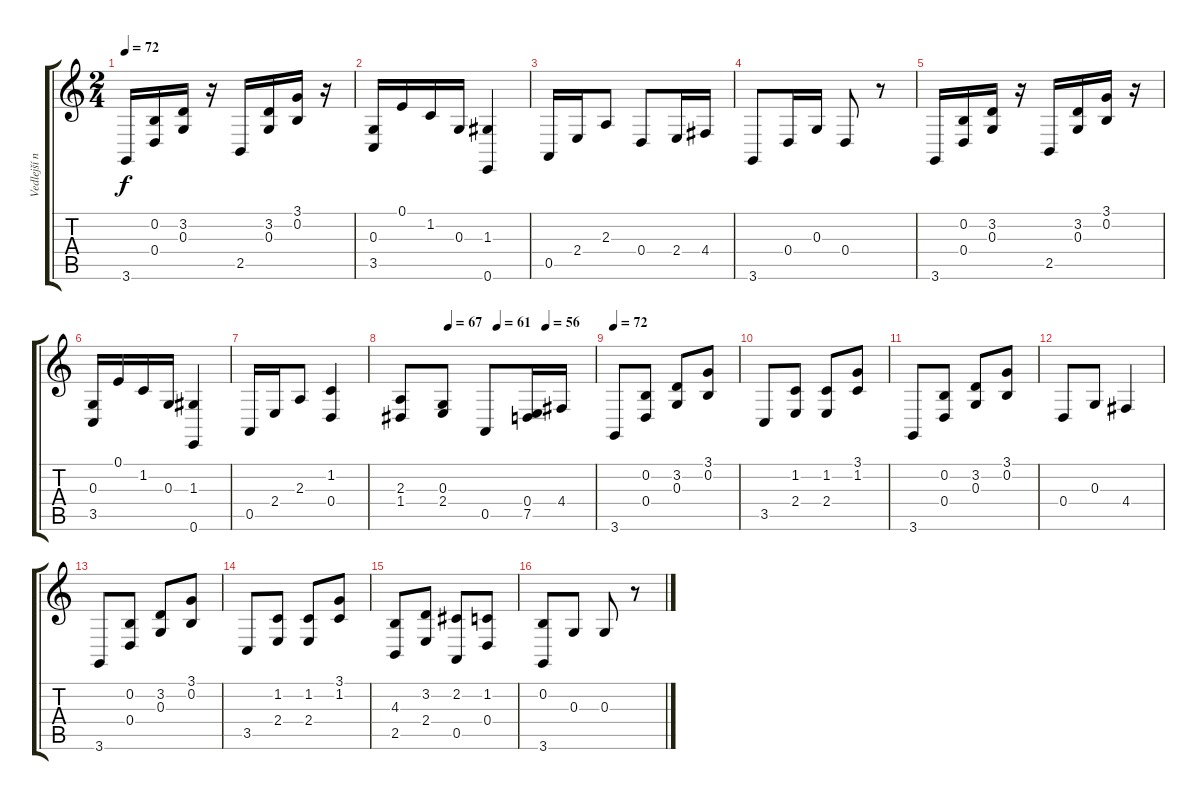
\track ("Vedlejší nástoje" "Vedlejší n") {instrument stringensemble2}
\staff {score tabs}
\tuning (E4 B3 G3 D3 A2 E2) {hide}
\ts (2 4)
\tempo 72
\clef g2
\ks c
3.6.16{dy f} (0.2 0.4).16 (3.2 0.3).16 r.16 2.5.16 (3.2 0.3).16 (3.1 0.2).16 r.16 |
(0.3 3.5).16 0.1.16 1.2.16 0.3.16 (1.3 0.6).4 |
0.5.16 2.4.16 2.3.8 0.4.8 2.4.16 4.4.16 |
3.6.8 0.4.16 0.3.16 0.4.8 r.8 |
3.6.16 (0.2 0.4).16 (3.2 0.3).16 r.16 2.5.16 (3.2 0.3).16 (3.1 0.2).16 r.16 |
(0.3 3.5).16 0.1.16 1.2.16 0.3.16 (1.3 0.6).4 |
0.5.16 2.4.16 2.3.8 (1.2 0.4).4 |
\tempo (67 0.25)
\tempo (61 0.5)
\tempo (56 0.75)
(2.3 1.4).8 (0.3 2.4).8 0.5.8 (0.4 7.5).16 4.4.16 |
\tempo 72
3.6.8 (0.2 0.4).8 (3.2 0.3).8 (3.1 0.2).8 |
3.5.8 (1.2 2.4).8 (1.2 2.4).8 (3.1 1.2).8 |
3.6.8 (0.2 0.4).8 (3.2 0.3).8 (3.1 0.2).8 |
0.4.8 0.3.8 4.4.4 |
3.6.8 (0.2 0.4).8 (3.2 0.3).8 (3.1 0.2).8 |
3.5.8 (1.2 2.4).8 (1.2 2.4).8 (3.1 1.2).8 |
(4.3 2.5).8 (3.2 2.4).8 (2.2 0.5).8 (1.2 0.4).8 |
(0.2 3.6).8 0.3.8 0.3.8 r.8
